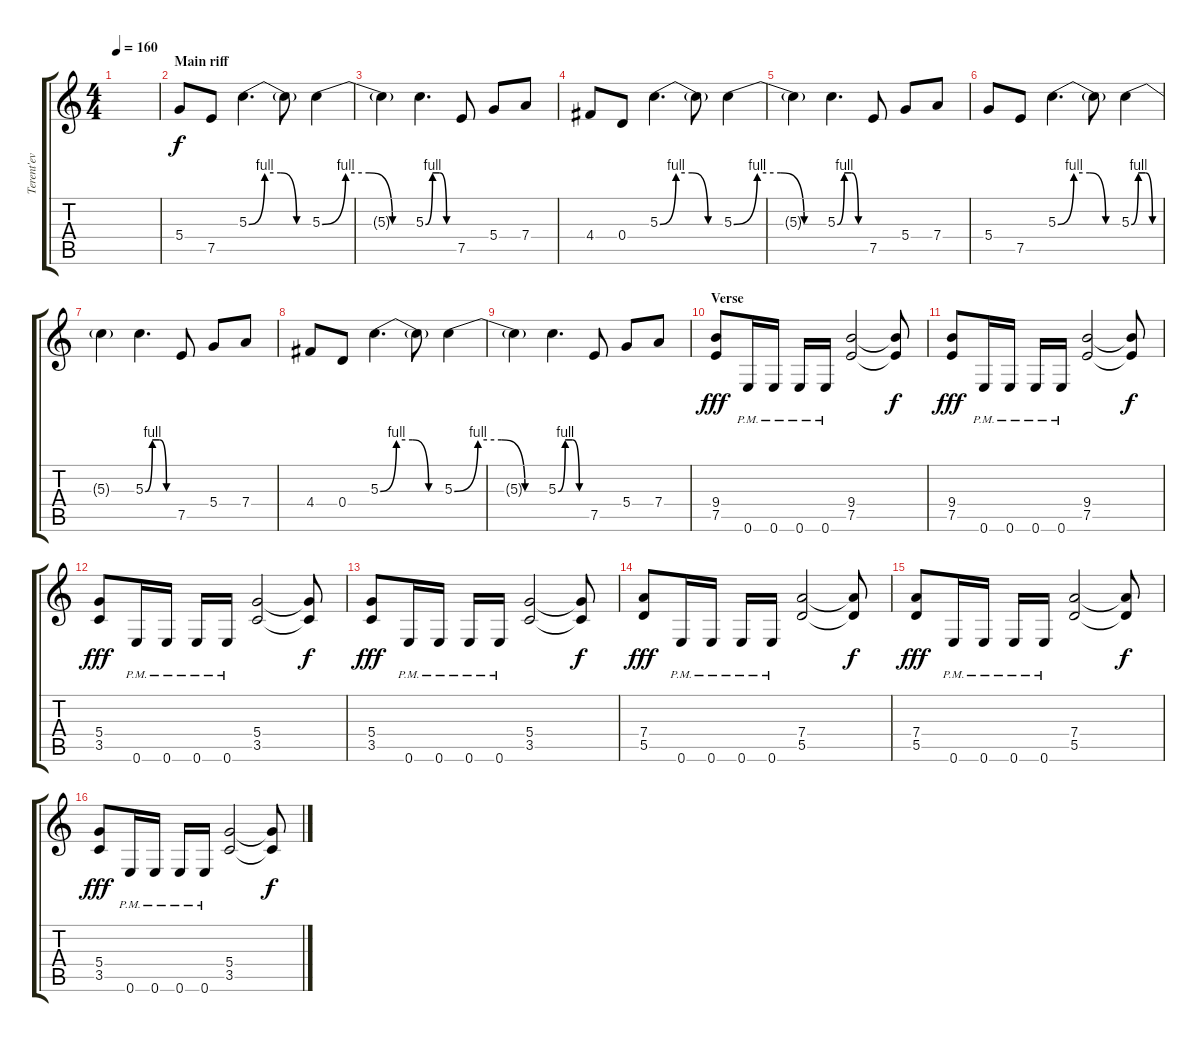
\track ("Terent'ev " "Terent'ev ") {instrument distortionguitar}
\staff {score tabs}
\tuning (E4 B3 G3 D3 A2 E2) {hide}
\ts (4 4)
\tempo 160
\clef g2
\ks c
|
\section ("" "Main riff")
5.4.8 7.5.8 5.3{be (custom 0 0 15 4 30 4 45 0 60 0)}.4{d} 5.3{t}.8 5.3{be (custom 0 0 15 4 30 4 45 0 60 0)}.4 |
5.3{t}.4 5.3{be (custom 0 0 15 4 30 4 45 0 60 0)}.4{d} 7.5.8 5.4.8 7.4.8 |
4.4.8 0.4.8 5.3{be (custom 0 0 15 4 30 4 45 0 60 0)}.4{d} 5.3{t}.8 5.3{be (custom 0 0 15 4 30 4 45 0 60 0)}.4 |
5.3{t}.4 5.3{be (custom 0 0 15 4 30 4 45 0 60 0)}.4{d} 7.5.8 5.4.8 7.4.8 |
5.4.8 7.5.8 5.3{be (custom 0 0 15 4 30 4 45 0 60 0)}.4{d} 5.3{t}.8 5.3{be (custom 0 0 15 4 30 4 45 0 60 0)}.4 |
5.3{t}.4 5.3{be (custom 0 0 15 4 30 4 45 0 60 0)}.4{d} 7.5.8 5.4.8 7.4.8 |
4.4.8 0.4.8 5.3{be (custom 0 0 15 4 30 4 45 0 60 0)}.4{d} 5.3{t}.8 5.3{be (custom 0 0 15 4 30 4 45 0 60 0)}.4 |
5.3{t}.4 5.3{be (custom 0 0 15 4 30 4 45 0 60 0)}.4{d} 7.5.8 5.4.8 7.4.8 |
\section ("" "Verse")
(9.4 7.5).8{dy fff} 0.6{pm}.16 0.6{pm}.16 0.6{pm}.16 0.6{pm}.16 (9.4 7.5).2 (9.4{t} 7.5{t}).8{dy f} |
(9.4 7.5).8{dy fff} 0.6{pm}.16 0.6{pm}.16 0.6{pm}.16 0.6{pm}.16 (9.4 7.5).2 (9.4{t} 7.5{t}).8{dy f} |
(5.4 3.5).8{dy fff} 0.6{pm}.16 0.6{pm}.16 0.6{pm}.16 0.6{pm}.16 (5.4 3.5).2 (5.4{t} 3.5{t}).8{dy f} |
(5.4 3.5).8{dy fff} 0.6{pm}.16 0.6{pm}.16 0.6{pm}.16 0.6{pm}.16 (5.4 3.5).2 (5.4{t} 3.5{t}).8{dy f} |
(7.4 5.5).8{dy fff} 0.6{pm}.16 0.6{pm}.16 0.6{pm}.16 0.6{pm}.16 (7.4 5.5).2 (7.4{t} 5.5{t}).8{dy f} |
(7.4 5.5).8{dy fff} 0.6{pm}.16 0.6{pm}.16 0.6{pm}.16 0.6{pm}.16 (7.4 5.5).2 (7.4{t} 5.5{t}).8{dy f} |
(5.4 3.5).8{dy fff} 0.6{pm}.16 0.6{pm}.16 0.6{pm}.16 0.6{pm}.16 (5.4 3.5).2 (5.4{t} 3.5{t}).8{dy f}
